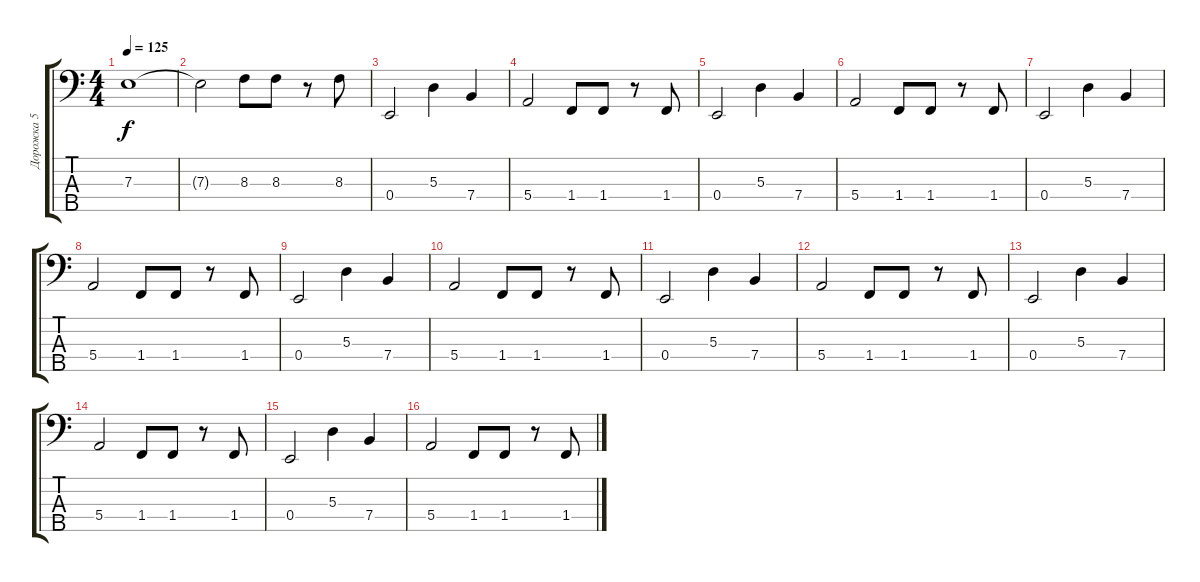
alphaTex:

\track ("Дорожка 5" "Дорожка 5") {instrument electricbasspick}
\staff {score tabs}
\tuning (G2 D2 A1 E1 B0) {hide}
\ts (4 4)
\tempo 125
\clef f4
\ks c
7.3.1{dy f} |
7.3{t}.2 8.3.8 8.3.8 r.8 8.3.8 |
0.4.2 5.3.4 7.4.4 |
5.4.2 1.4.8 1.4.8 r.8 1.4.8 |
0.4.2 5.3.4 7.4.4 |
5.4.2 1.4.8 1.4.8 r.8 1.4.8 |
0.4.2 5.3.4 7.4.4 |
5.4.2 1.4.8 1.4.8 r.8 1.4.8 |
0.4.2 5.3.4 7.4.4 |
5.4.2 1.4.8 1.4.8 r.8 1.4.8 |
0.4.2 5.3.4 7.4.4 |
5.4.2 1.4.8 1.4.8 r.8 1.4.8 |
0.4.2 5.3.4 7.4.4 |
5.4.2 1.4.8 1.4.8 r.8 1.4.8 |
0.4.2 5.3.4 7.4.4 |
5.4.2 1.4.8 1.4.8 r.8 1.4.8
